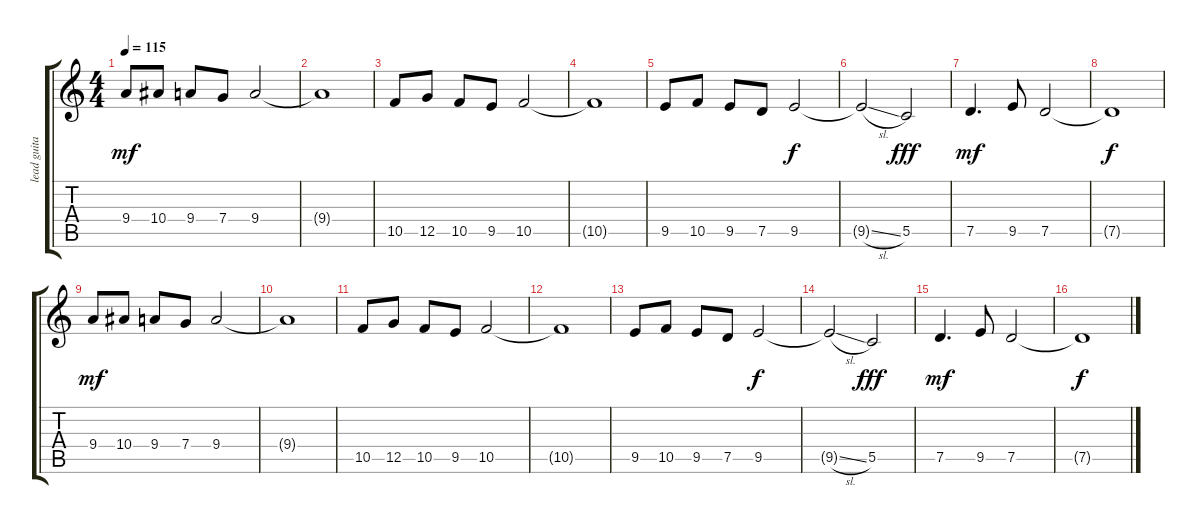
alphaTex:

\track ("lead guitar" "lead guita") {instrument distortionguitar}
\staff {score tabs}
\tuning (D4 A3 F3 C3 G2 D2) {hide}
\ts (4 4)
\tempo 115
\clef g2
\ks c
9.4.8{dy mf} 10.4.8 9.4.8 7.4.8 9.4.2 |
9.4{t}.1 |
10.5.8 12.5.8 10.5.8 9.5.8 10.5.2 |
10.5{t}.1 |
9.5.8 10.5.8 9.5.8 7.5.8 9.5.2{dy f} |
9.5{sl t}.2 5.5.2{dy fff} |
7.5.4{d dy mf} 9.5.8 7.5.2 |
7.5{t}.1{dy f} |
9.4.8{dy mf} 10.4.8 9.4.8 7.4.8 9.4.2 |
9.4{t}.1 |
10.5.8 12.5.8 10.5.8 9.5.8 10.5.2 |
10.5{t}.1 |
9.5.8 10.5.8 9.5.8 7.5.8 9.5.2{dy f} |
9.5{sl t}.2 5.5.2{dy fff} |
7.5.4{d dy mf} 9.5.8 7.5.2 |
7.5{t}.1{dy f}
